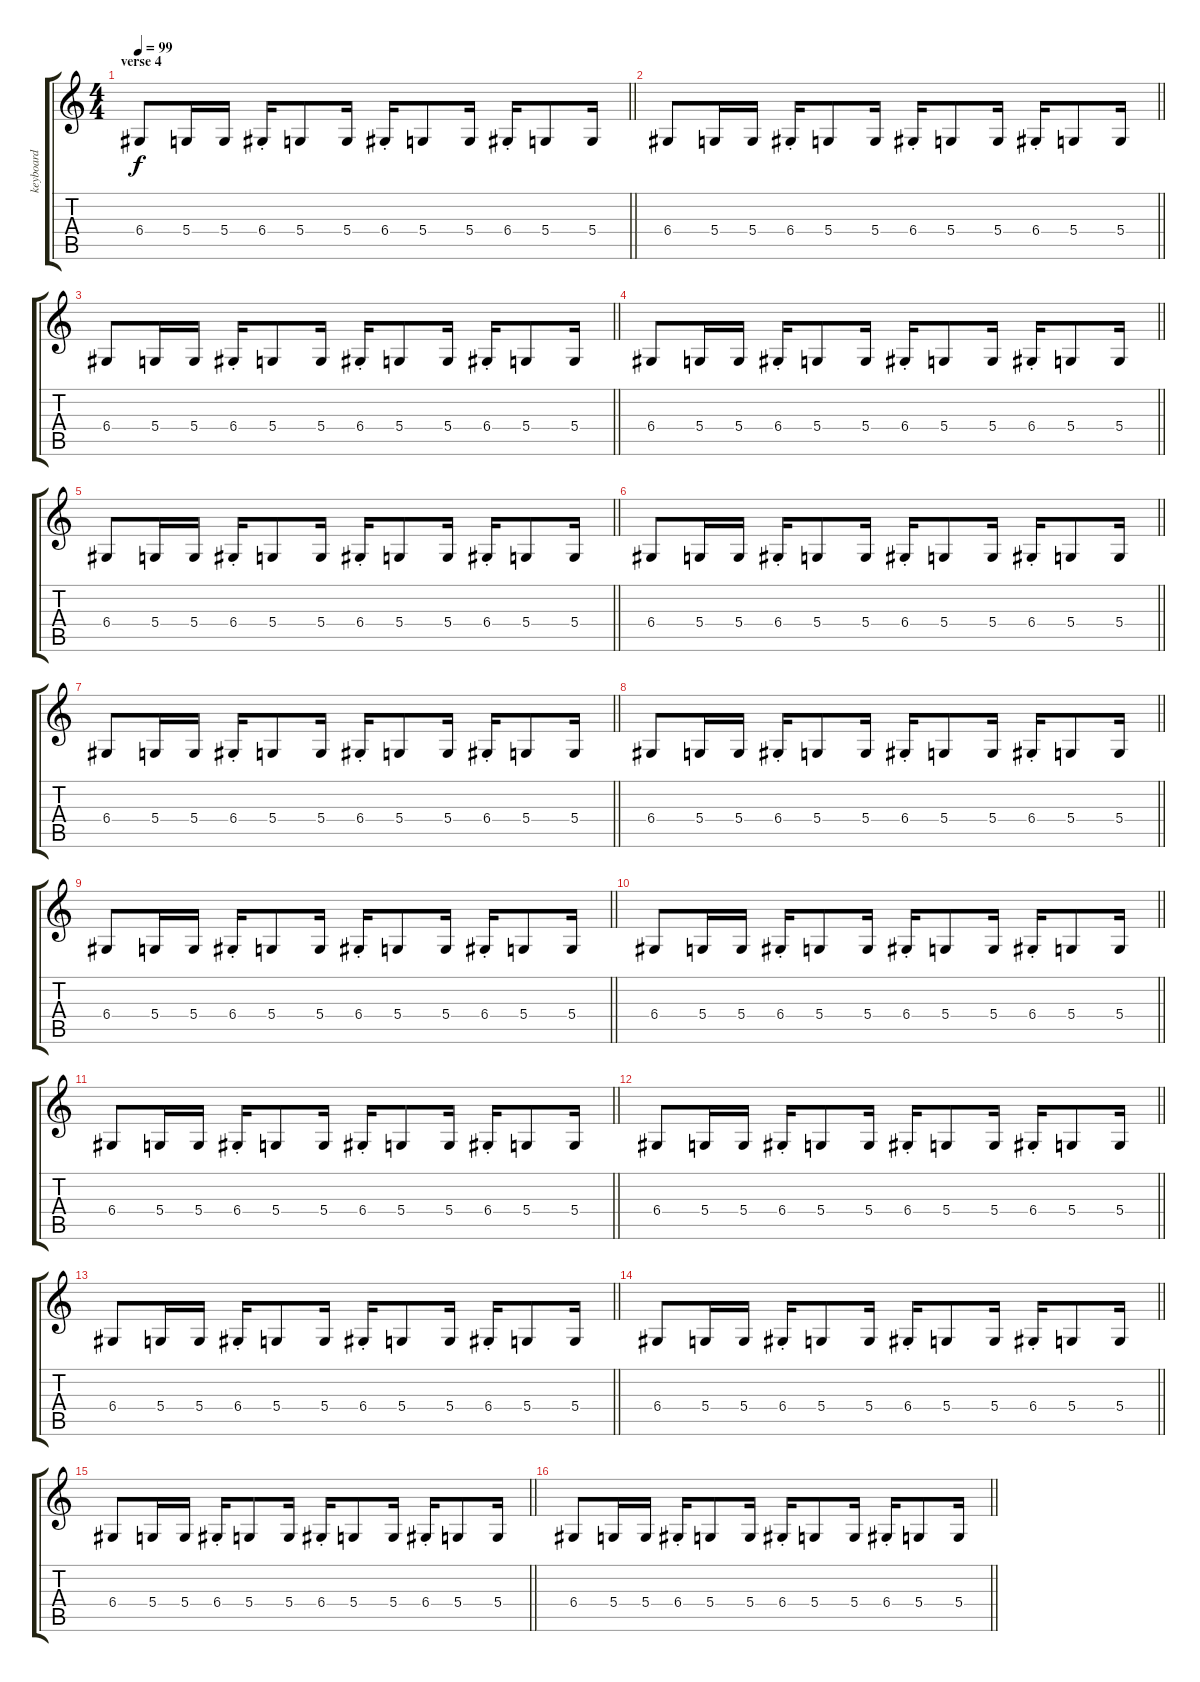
\track ("keyboard" "keyboard") {instrument lead2sawtooth}
\staff {score tabs}
\tuning (E4 B3 G3 D3 A2 E2) {hide}
\ts (4 4)
\section ("" "verse 4")
\tempo 99
\clef g2
\barLineRight lightlight
\ks c
6.4.8{dy f} 5.4.16 5.4.16{balance 16} 6.4{st}.16 5.4.8 5.4.16{balance 0} 6.4{st}.16 5.4.8 5.4.16{balance 16} 6.4{st}.16 5.4.8 5.4.16{balance 0} |
\barLineRight lightlight
6.4.8 5.4.16 5.4.16{balance 16} 6.4{st}.16 5.4.8 5.4.16{balance 0} 6.4{st}.16 5.4.8 5.4.16{balance 16} 6.4{st}.16 5.4.8 5.4.16{balance 0} |
\barLineRight lightlight
6.4.8 5.4.16 5.4.16{balance 16} 6.4{st}.16 5.4.8 5.4.16{balance 0} 6.4{st}.16 5.4.8 5.4.16{balance 16} 6.4{st}.16 5.4.8 5.4.16{balance 0} |
\barLineRight lightlight
6.4.8 5.4.16 5.4.16{balance 16} 6.4{st}.16 5.4.8 5.4.16{balance 0} 6.4{st}.16 5.4.8 5.4.16{balance 16} 6.4{st}.16 5.4.8 5.4.16{balance 0} |
\barLineRight lightlight
6.4.8 5.4.16 5.4.16{balance 16} 6.4{st}.16 5.4.8 5.4.16{balance 0} 6.4{st}.16 5.4.8 5.4.16{balance 16} 6.4{st}.16 5.4.8 5.4.16{balance 0} |
\barLineRight lightlight
6.4.8 5.4.16 5.4.16{balance 16} 6.4{st}.16 5.4.8 5.4.16{balance 0} 6.4{st}.16 5.4.8 5.4.16{balance 16} 6.4{st}.16 5.4.8 5.4.16{balance 0} |
\barLineRight lightlight
6.4.8 5.4.16 5.4.16{balance 16} 6.4{st}.16 5.4.8 5.4.16{balance 0} 6.4{st}.16 5.4.8 5.4.16{balance 16} 6.4{st}.16 5.4.8 5.4.16{balance 0} |
\barLineRight lightlight
6.4.8 5.4.16 5.4.16{balance 16} 6.4{st}.16 5.4.8 5.4.16{balance 0} 6.4{st}.16 5.4.8 5.4.16{balance 16} 6.4{st}.16 5.4.8 5.4.16{balance 0} |
\barLineRight lightlight
6.4.8 5.4.16 5.4.16{balance 16} 6.4{st}.16 5.4.8 5.4.16{balance 0} 6.4{st}.16 5.4.8 5.4.16{balance 16} 6.4{st}.16 5.4.8 5.4.16{balance 0} |
\barLineRight lightlight
6.4.8 5.4.16 5.4.16{balance 16} 6.4{st}.16 5.4.8 5.4.16{balance 0} 6.4{st}.16 5.4.8 5.4.16{balance 16} 6.4{st}.16 5.4.8 5.4.16{balance 0} |
\barLineRight lightlight
6.4.8 5.4.16 5.4.16{balance 16} 6.4{st}.16 5.4.8 5.4.16{balance 0} 6.4{st}.16 5.4.8 5.4.16{balance 16} 6.4{st}.16 5.4.8 5.4.16{balance 0} |
\barLineRight lightlight
6.4.8 5.4.16 5.4.16{balance 16} 6.4{st}.16 5.4.8 5.4.16{balance 0} 6.4{st}.16 5.4.8 5.4.16{balance 16} 6.4{st}.16 5.4.8 5.4.16{balance 0} |
\barLineRight lightlight
6.4.8 5.4.16 5.4.16{balance 16} 6.4{st}.16 5.4.8 5.4.16{balance 0} 6.4{st}.16 5.4.8 5.4.16{balance 16} 6.4{st}.16 5.4.8 5.4.16{balance 0} |
\barLineRight lightlight
6.4.8 5.4.16 5.4.16{balance 16} 6.4{st}.16 5.4.8 5.4.16{balance 0} 6.4{st}.16 5.4.8 5.4.16{balance 16} 6.4{st}.16 5.4.8 5.4.16{balance 0} |
\barLineRight lightlight
6.4.8 5.4.16 5.4.16{balance 16} 6.4{st}.16 5.4.8 5.4.16{balance 0} 6.4{st}.16 5.4.8 5.4.16{balance 16} 6.4{st}.16 5.4.8 5.4.16{balance 0} |
\barLineRight lightlight
6.4.8 5.4.16 5.4.16{balance 16} 6.4{st}.16 5.4.8 5.4.16{balance 0} 6.4{st}.16 5.4.8 5.4.16{balance 16} 6.4{st}.16 5.4.8 5.4.16{balance 0}
